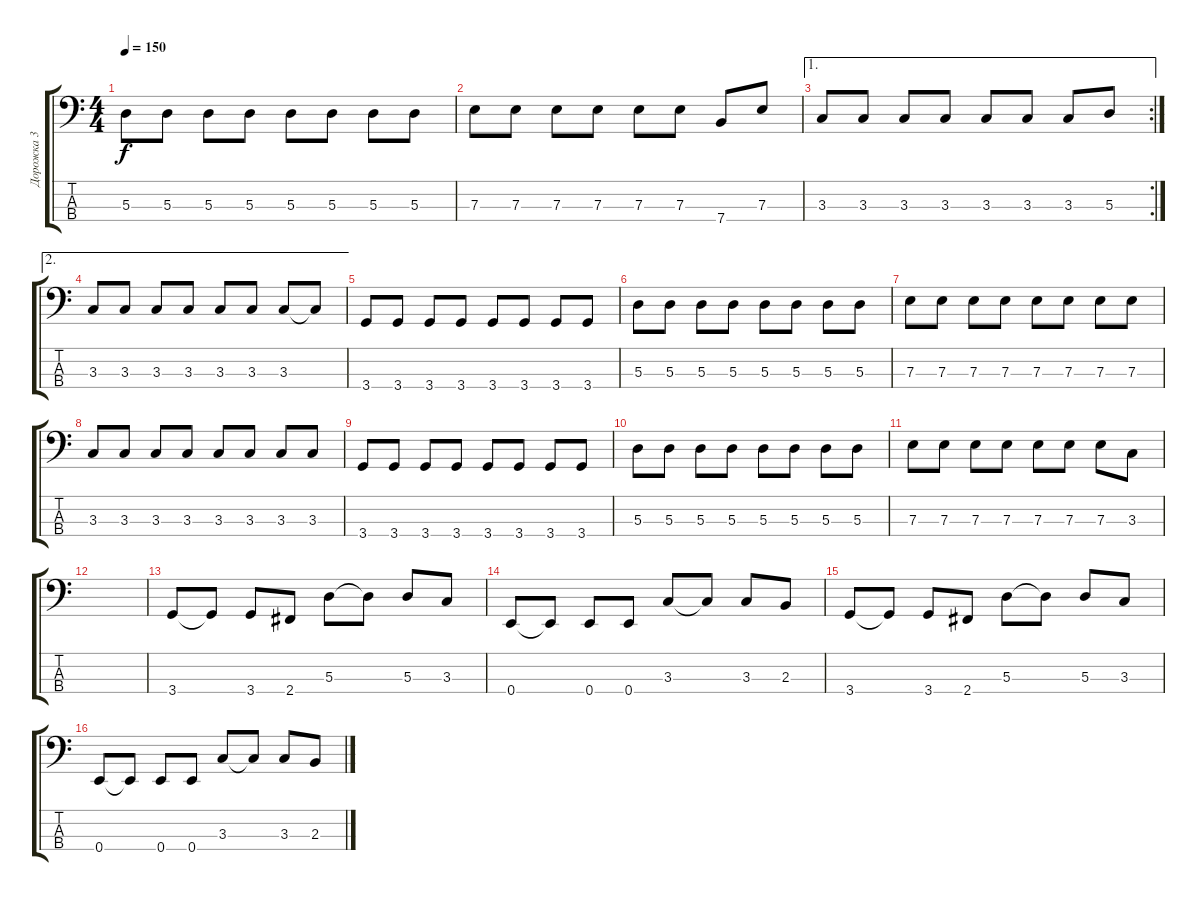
\track ("Дорожка 3" "Дорожка 3") {instrument electricbasspick}
\staff {score tabs}
\tuning (G2 D2 A1 E1) {hide}
\ts (4 4)
\tempo 150
\clef f4
\ks c
5.3.8{dy f} 5.3.8 5.3.8 5.3.8 5.3.8 5.3.8 5.3.8 5.3.8 |
7.3.8 7.3.8 7.3.8 7.3.8 7.3.8 7.3.8 7.4.8 7.3.8 |
\ae 1
\rc 2
3.3.8 3.3.8 3.3.8 3.3.8 3.3.8 3.3.8 3.3.8 5.3.8 |
\ae 2
3.3.8 3.3.8 3.3.8 3.3.8 3.3.8 3.3.8 3.3.8 3.3{t}.8 |
3.4.8 3.4.8 3.4.8 3.4.8 3.4.8 3.4.8 3.4.8 3.4.8 |
5.3.8 5.3.8 5.3.8 5.3.8 5.3.8 5.3.8 5.3.8 5.3.8 |
7.3.8 7.3.8 7.3.8 7.3.8 7.3.8 7.3.8 7.3.8 7.3.8 |
3.3.8 3.3.8 3.3.8 3.3.8 3.3.8 3.3.8 3.3.8 3.3.8 |
3.4.8 3.4.8 3.4.8 3.4.8 3.4.8 3.4.8 3.4.8 3.4.8 |
5.3.8 5.3.8 5.3.8 5.3.8 5.3.8 5.3.8 5.3.8 5.3.8 |
7.3.8 7.3.8 7.3.8 7.3.8 7.3.8 7.3.8 7.3.8 3.3.8 |
|
3.4.8 3.4{t}.8 3.4.8 2.4.8 5.3.8 5.3{t}.8 5.3.8 3.3.8 |
0.4.8 0.4{t}.8 0.4.8 0.4.8 3.3.8 3.3{t}.8 3.3.8 2.3.8 |
3.4.8 3.4{t}.8 3.4.8 2.4.8 5.3.8 5.3{t}.8 5.3.8 3.3.8 |
0.4.8 0.4{t}.8 0.4.8 0.4.8 3.3.8 3.3{t}.8 3.3.8 2.3.8
